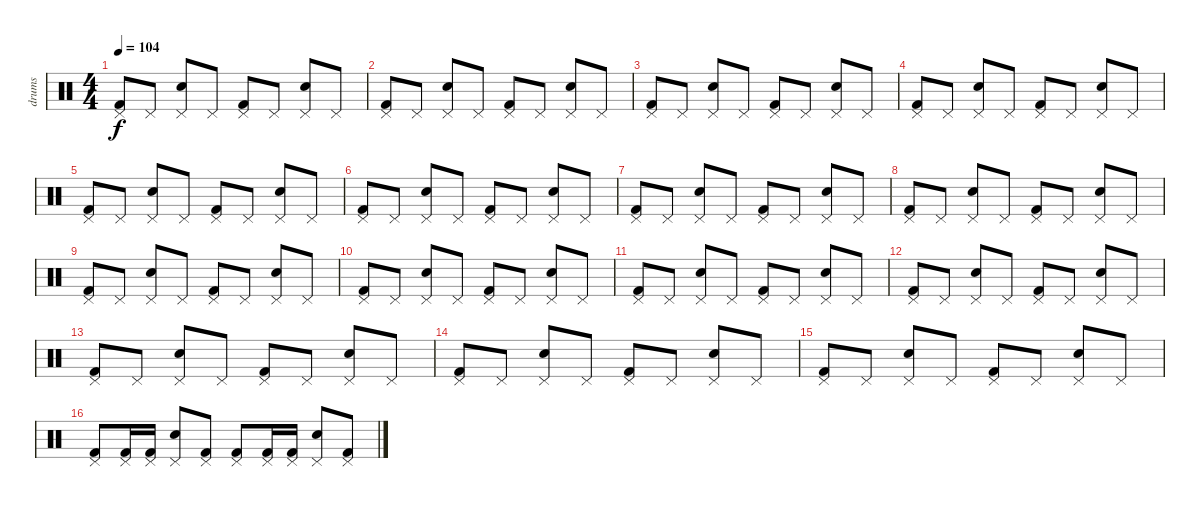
\track ("drums" "drums") {instrument percussion}
\staff {score}
\articulation defaults
\ts (4 4)
\tempo 104
\clef neutral
\ks c
("Kick (hit) 2" "Pedal Hi-Hat (hit)").8{dy f} "Pedal Hi-Hat (hit)".8 ("Snare (hit) 2" "Pedal Hi-Hat (hit)").8 "Pedal Hi-Hat (hit)".8 ("Kick (hit) 2" "Pedal Hi-Hat (hit)").8 "Pedal Hi-Hat (hit)".8 ("Snare (hit) 2" "Pedal Hi-Hat (hit)").8 "Pedal Hi-Hat (hit)".8 |
("Kick (hit) 2" "Pedal Hi-Hat (hit)").8 "Pedal Hi-Hat (hit)".8 ("Snare (hit) 2" "Pedal Hi-Hat (hit)").8 "Pedal Hi-Hat (hit)".8 ("Kick (hit) 2" "Pedal Hi-Hat (hit)").8 "Pedal Hi-Hat (hit)".8 ("Snare (hit) 2" "Pedal Hi-Hat (hit)").8 "Pedal Hi-Hat (hit)".8 |
("Kick (hit) 2" "Pedal Hi-Hat (hit)").8 "Pedal Hi-Hat (hit)".8 ("Snare (hit) 2" "Pedal Hi-Hat (hit)").8 "Pedal Hi-Hat (hit)".8 ("Kick (hit) 2" "Pedal Hi-Hat (hit)").8 "Pedal Hi-Hat (hit)".8 ("Snare (hit) 2" "Pedal Hi-Hat (hit)").8 "Pedal Hi-Hat (hit)".8 |
("Kick (hit) 2" "Pedal Hi-Hat (hit)").8 "Pedal Hi-Hat (hit)".8 ("Snare (hit) 2" "Pedal Hi-Hat (hit)").8 "Pedal Hi-Hat (hit)".8 ("Kick (hit) 2" "Pedal Hi-Hat (hit)").8 "Pedal Hi-Hat (hit)".8 ("Snare (hit) 2" "Pedal Hi-Hat (hit)").8 "Pedal Hi-Hat (hit)".8 |
("Kick (hit) 2" "Pedal Hi-Hat (hit)").8 "Pedal Hi-Hat (hit)".8 ("Snare (hit) 2" "Pedal Hi-Hat (hit)").8 "Pedal Hi-Hat (hit)".8 ("Kick (hit) 2" "Pedal Hi-Hat (hit)").8 "Pedal Hi-Hat (hit)".8 ("Snare (hit) 2" "Pedal Hi-Hat (hit)").8 "Pedal Hi-Hat (hit)".8 |
("Kick (hit) 2" "Pedal Hi-Hat (hit)").8 "Pedal Hi-Hat (hit)".8 ("Snare (hit) 2" "Pedal Hi-Hat (hit)").8 "Pedal Hi-Hat (hit)".8 ("Kick (hit) 2" "Pedal Hi-Hat (hit)").8 "Pedal Hi-Hat (hit)".8 ("Snare (hit) 2" "Pedal Hi-Hat (hit)").8 "Pedal Hi-Hat (hit)".8 |
("Kick (hit) 2" "Pedal Hi-Hat (hit)").8 "Pedal Hi-Hat (hit)".8 ("Snare (hit) 2" "Pedal Hi-Hat (hit)").8 "Pedal Hi-Hat (hit)".8 ("Kick (hit) 2" "Pedal Hi-Hat (hit)").8 "Pedal Hi-Hat (hit)".8 ("Snare (hit) 2" "Pedal Hi-Hat (hit)").8 "Pedal Hi-Hat (hit)".8 |
("Kick (hit) 2" "Pedal Hi-Hat (hit)").8 "Pedal Hi-Hat (hit)".8 ("Snare (hit) 2" "Pedal Hi-Hat (hit)").8 "Pedal Hi-Hat (hit)".8 ("Kick (hit) 2" "Pedal Hi-Hat (hit)").8 "Pedal Hi-Hat (hit)".8 ("Snare (hit) 2" "Pedal Hi-Hat (hit)").8 "Pedal Hi-Hat (hit)".8 |
("Kick (hit) 2" "Pedal Hi-Hat (hit)").8 "Pedal Hi-Hat (hit)".8 ("Snare (hit) 2" "Pedal Hi-Hat (hit)").8 "Pedal Hi-Hat (hit)".8 ("Kick (hit) 2" "Pedal Hi-Hat (hit)").8 "Pedal Hi-Hat (hit)".8 ("Snare (hit) 2" "Pedal Hi-Hat (hit)").8 "Pedal Hi-Hat (hit)".8 |
("Kick (hit) 2" "Pedal Hi-Hat (hit)").8 "Pedal Hi-Hat (hit)".8 ("Snare (hit) 2" "Pedal Hi-Hat (hit)").8 "Pedal Hi-Hat (hit)".8 ("Kick (hit) 2" "Pedal Hi-Hat (hit)").8 "Pedal Hi-Hat (hit)".8 ("Snare (hit) 2" "Pedal Hi-Hat (hit)").8 "Pedal Hi-Hat (hit)".8 |
("Kick (hit) 2" "Pedal Hi-Hat (hit)").8 "Pedal Hi-Hat (hit)".8 ("Snare (hit) 2" "Pedal Hi-Hat (hit)").8 "Pedal Hi-Hat (hit)".8 ("Kick (hit) 2" "Pedal Hi-Hat (hit)").8 "Pedal Hi-Hat (hit)".8 ("Snare (hit) 2" "Pedal Hi-Hat (hit)").8 "Pedal Hi-Hat (hit)".8 |
("Kick (hit) 2" "Pedal Hi-Hat (hit)").8 "Pedal Hi-Hat (hit)".8 ("Snare (hit) 2" "Pedal Hi-Hat (hit)").8 "Pedal Hi-Hat (hit)".8 ("Kick (hit) 2" "Pedal Hi-Hat (hit)").8 "Pedal Hi-Hat (hit)".8 ("Snare (hit) 2" "Pedal Hi-Hat (hit)").8 "Pedal Hi-Hat (hit)".8 |
("Kick (hit) 2" "Pedal Hi-Hat (hit)").8 "Pedal Hi-Hat (hit)".8 ("Snare (hit) 2" "Pedal Hi-Hat (hit)").8 "Pedal Hi-Hat (hit)".8 ("Kick (hit) 2" "Pedal Hi-Hat (hit)").8 "Pedal Hi-Hat (hit)".8 ("Snare (hit) 2" "Pedal Hi-Hat (hit)").8 "Pedal Hi-Hat (hit)".8 |
("Kick (hit) 2" "Pedal Hi-Hat (hit)").8 "Pedal Hi-Hat (hit)".8 ("Snare (hit) 2" "Pedal Hi-Hat (hit)").8 "Pedal Hi-Hat (hit)".8 ("Kick (hit) 2" "Pedal Hi-Hat (hit)").8 "Pedal Hi-Hat (hit)".8 ("Snare (hit) 2" "Pedal Hi-Hat (hit)").8 "Pedal Hi-Hat (hit)".8 |
("Kick (hit) 2" "Pedal Hi-Hat (hit)").8 "Pedal Hi-Hat (hit)".8 ("Snare (hit) 2" "Pedal Hi-Hat (hit)").8 "Pedal Hi-Hat (hit)".8 ("Kick (hit) 2" "Pedal Hi-Hat (hit)").8 "Pedal Hi-Hat (hit)".8 ("Snare (hit) 2" "Pedal Hi-Hat (hit)").8 "Pedal Hi-Hat (hit)".8 |
("Kick (hit) 2" "Pedal Hi-Hat (hit)").8 ("Kick (hit) 2" "Pedal Hi-Hat (hit)").16 ("Kick (hit) 2" "Pedal Hi-Hat (hit)").16 ("Snare (hit) 2" "Pedal Hi-Hat (hit)").8 ("Kick (hit) 2" "Pedal Hi-Hat (hit)").8 ("Kick (hit) 2" "Pedal Hi-Hat (hit)").8 ("Kick (hit) 2" "Pedal Hi-Hat (hit)").16 ("Kick (hit) 2" "Pedal Hi-Hat (hit)").16 ("Snare (hit) 2" "Pedal Hi-Hat (hit)").8 ("Kick (hit) 2" "Pedal Hi-Hat (hit)").8
